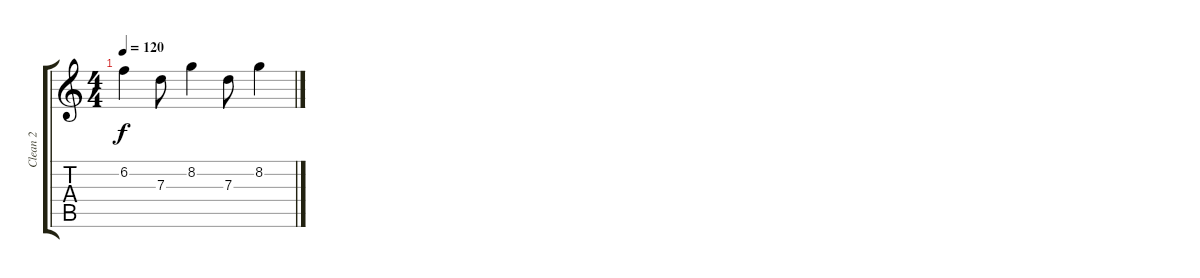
\track ("Clean 2" "Clean 2") {instrument electricguitarclean}
\staff {score tabs}
\tuning (E4 B3 G3 D3 A2 D2) {hide}
\ts (4 4)
\tempo 120
\clef g2
\ks c
6.2{t}.4{dy f} 7.3.8 8.2.4 7.3.8 8.2.4
